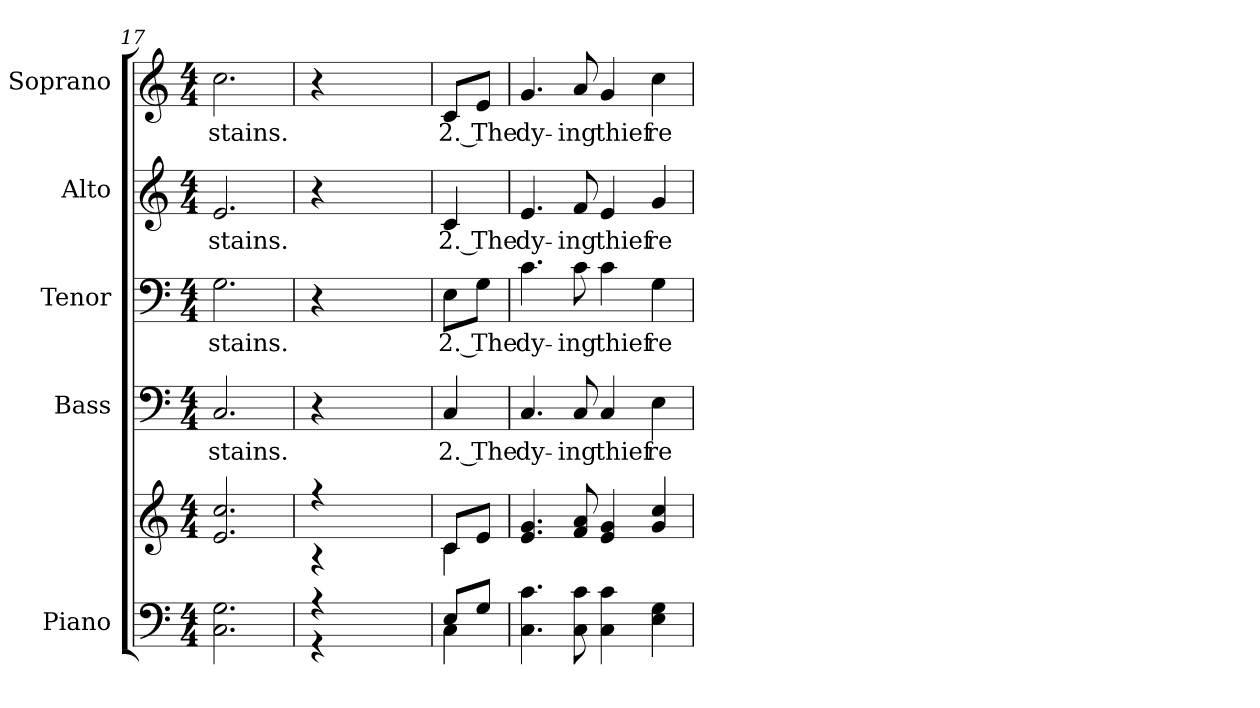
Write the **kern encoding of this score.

**kern	**kern	**kern	**text	**kern	**text	**kern	**text	**kern	**text
*part5	*part5	*part4	*part4	*part3	*part3	*part2	*part2	*part1	*part1
*staff6	*staff5	*staff4	*staff4	*staff3	*staff3	*staff2	*staff2	*staff1	*staff1
*I"Piano	*	*I"Bass	*	*I"Tenor	*	*I"Alto	*	*I"Soprano	*
*I'Pno.	*	*I'B.	*	*I'T.	*	*I'A.	*	*I'S.	*
*clefF4	*clefG2	*clefF4	*	*clefF4	*	*clefG2	*	*clefG2	*
*k[]	*k[]	*k[]	*	*k[]	*	*k[]	*	*k[]	*
*C:	*C:	*C:	*	*C:	*	*C:	*	*C:	*
*M4/4	*M4/4	*M4/4	*	*M4/4	*	*M4/4	*	*M4/4	*
=17	=17	=17	=17	=17	=17	=17	=17	=17	=17
!	!	!	!LO:LY:b:color=#000000	!	!	!	!	!	!
!	!	!	!	!	!LO:LY:b:color=#000000	!	!	!	!
!	!	!	!	!	!	!	!LO:LY:b:color=#000000	!	!
!	!	!	!	!	!	!	!	!	!LO:LY:b:color=#000000
2.Ci\ 2.Gi	2.ei/ 2.cci	2.Ci/	stains.	2.Gi\	stains.	2.ei/	stains.	2.cci\	stains.
!!LO:PB:g=z
=18	=18	=18	=18	=18	=18	=18	=18	=18	=18
*^	*^	*	*	*	*	*	*	*	*
4r	4r	4r	4r	4r	.	4r	.	4r	.	4r	.
=19	=19	=19	=19	=19	=19	=19	=19	=19	=19	=19	=19
!	!	!	!	!	!LO:LY:b:color=#000000	!	!	!	!	!	!
!	!	!	!	!	!	!	!LO:LY:b:color=#000000	!	!	!	!
!	!	!	!	!	!	!	!	!	!LO:LY:b:color=#000000	!	!
!	!	!	!	!	!	!	!	!	!	!	!LO:LY:b:color=#000000
8Ei/L	4Ci\	8ci/L	4ci\	4Ci/	2. The	8Ei\L	2. The	4ci/	2. The	8ci/L	2. The
8Gi/J	.	8ei/J	.	.	.	8Gi\J	.	.	.	8ei/J	.
*v	*v	*	*	*	*	*	*	*	*	*	*
*	*v	*v	*	*	*	*	*	*	*	*
=20	=20	=20	=20	=20	=20	=20	=20	=20	=20
!	!	!	!LO:LY:b:color=#000000	!	!	!	!	!	!
!	!	!	!	!	!LO:LY:b:color=#000000	!	!	!	!
!	!	!	!	!	!	!	!LO:LY:b:color=#000000	!	!
!	!	!	!	!	!	!	!	!	!LO:LY:b:color=#000000
4.Ci\ 4.ci	4.ei/ 4.gi	4.Ci/	dy-	4.ci\	dy-	4.ei/	dy-	4.gi/	dy-
!	!	!	!LO:LY:b:color=#000000	!	!	!	!	!	!
!	!	!	!	!	!LO:LY:b:color=#000000	!	!	!	!
!	!	!	!	!	!	!	!LO:LY:b:color=#000000	!	!
!	!	!	!	!	!	!	!	!	!LO:LY:b:color=#000000
8Ci\ 8ci	8fi/ 8ai	8Ci/	-ing	8ci\	-ing	8fi/	-ing	8ai/	-ing
!	!	!	!LO:LY:b:color=#000000	!	!	!	!	!	!
!	!	!	!	!	!LO:LY:b:color=#000000	!	!	!	!
!	!	!	!	!	!	!	!LO:LY:b:color=#000000	!	!
!	!	!	!	!	!	!	!	!	!LO:LY:b:color=#000000
4Ci\ 4ci	4ei/ 4gi	4Ci/	thief	4ci\	thief	4ei/	thief	4gi/	thief
!	!	!	!LO:LY:b:color=#000000	!	!	!	!	!	!
!	!	!	!	!	!LO:LY:b:color=#000000	!	!	!	!
!	!	!	!	!	!	!	!LO:LY:b:color=#000000	!	!
!	!	!	!	!	!	!	!	!	!LO:LY:b:color=#000000
4Ei\ 4Gi	4gi/ 4cci	4Ei\	re-	4Gi\	re-	4gi/	re-	4cci\	re-
=	=	=	=	=	=	=	=	=	=
*-	*-	*-	*-	*-	*-	*-	*-	*-	*-
